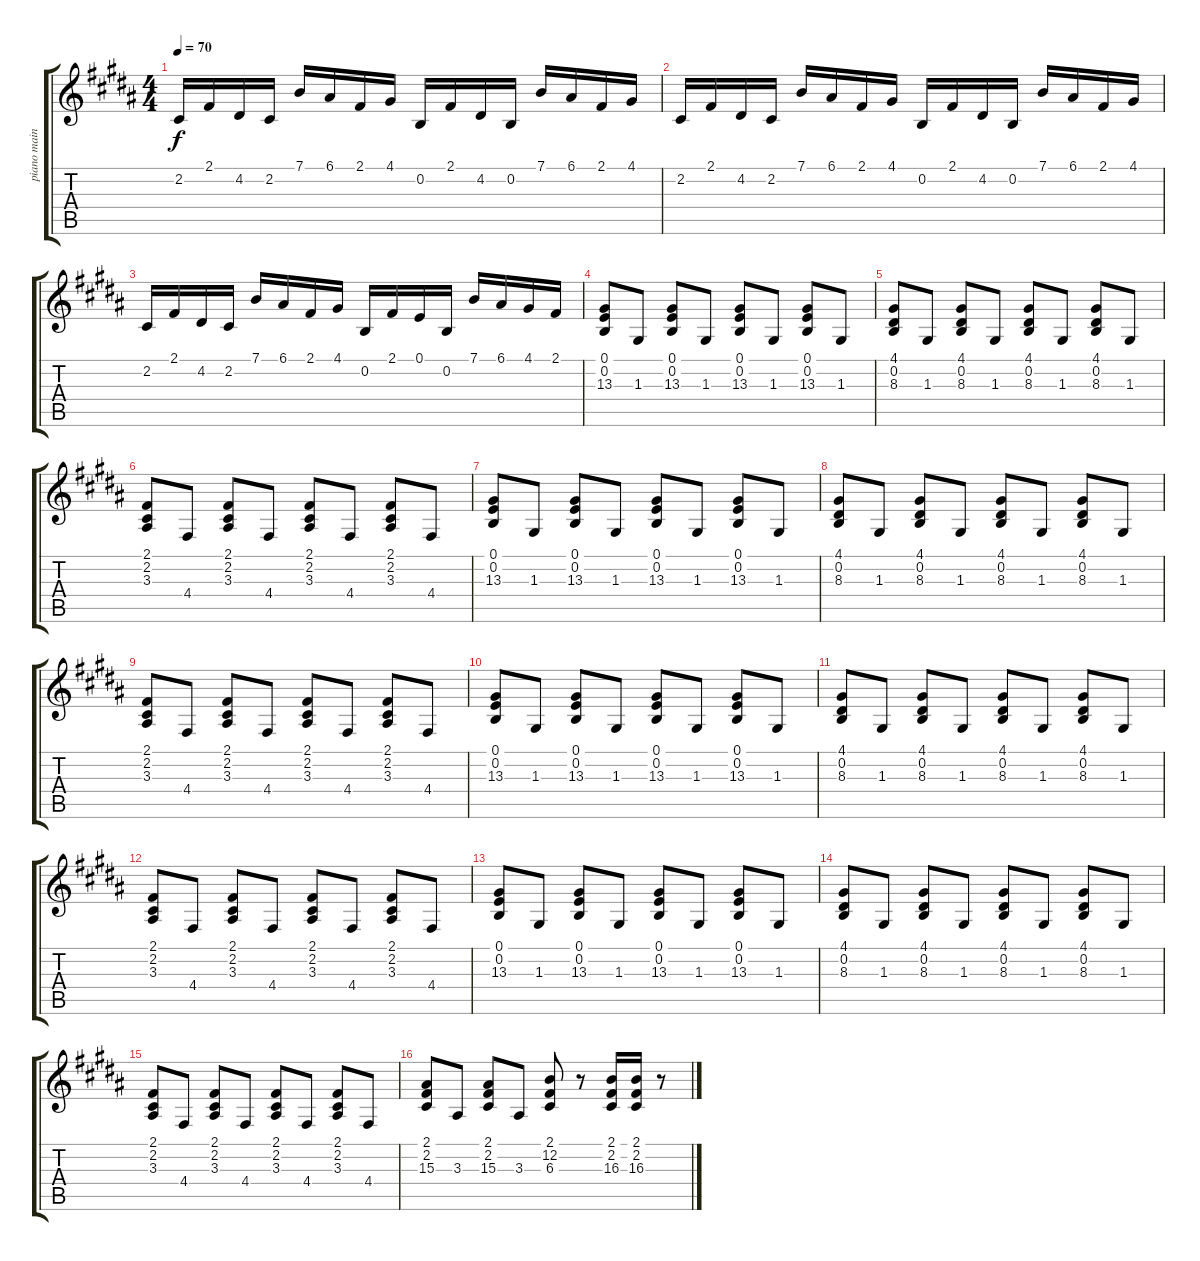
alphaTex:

\track ("piano main droite" "piano main") {instrument acousticgrandpiano}
\staff {score tabs}
\tuning (E4 B3 G3 D3 A2 E2) {hide}
\ts (4 4)
\tempo 70
\clef g2
\ks g#minor
2.2.16{dy f instrument acousticgrandpiano} 2.1.16 4.2.16 2.2.16 7.1.16 6.1.16 2.1.16 4.1.16 0.2.16 2.1.16 4.2.16 0.2.16 7.1.16 6.1.16 2.1.16 4.1.16 |
2.2.16 2.1.16 4.2.16 2.2.16 7.1.16 6.1.16 2.1.16 4.1.16 0.2.16 2.1.16 4.2.16 0.2.16 7.1.16 6.1.16 2.1.16 4.1.16 |
2.2.16 2.1.16 4.2.16 2.2.16 7.1.16 6.1.16 2.1.16 4.1.16 0.2.16 2.1.16 0.1.16 0.2.16 7.1.16 6.1.16 4.1.16 2.1.16 |
(0.1 0.2 13.3).8 1.3.8 (0.1 0.2 13.3).8 1.3.8 (0.1 0.2 13.3).8 1.3.8 (0.1 0.2 13.3).8 1.3.8 |
(4.1 0.2 8.3).8 1.3.8 (4.1 0.2 8.3).8 1.3.8 (4.1 0.2 8.3).8 1.3.8 (4.1 0.2 8.3).8 1.3.8 |
(2.1 2.2 3.3).8 4.4.8 (2.1 2.2 3.3).8 4.4.8 (2.1 2.2 3.3).8 4.4.8 (2.1 2.2 3.3).8 4.4.8 |
(0.1 0.2 13.3).8 1.3.8 (0.1 0.2 13.3).8 1.3.8 (0.1 0.2 13.3).8 1.3.8 (0.1 0.2 13.3).8 1.3.8 |
(4.1 0.2 8.3).8 1.3.8 (4.1 0.2 8.3).8 1.3.8 (4.1 0.2 8.3).8 1.3.8 (4.1 0.2 8.3).8 1.3.8 |
(2.1 2.2 3.3).8 4.4.8 (2.1 2.2 3.3).8 4.4.8 (2.1 2.2 3.3).8 4.4.8 (2.1 2.2 3.3).8 4.4.8 |
(0.1 0.2 13.3).8 1.3.8 (0.1 0.2 13.3).8 1.3.8 (0.1 0.2 13.3).8 1.3.8 (0.1 0.2 13.3).8 1.3.8 |
(4.1 0.2 8.3).8 1.3.8 (4.1 0.2 8.3).8 1.3.8 (4.1 0.2 8.3).8 1.3.8 (4.1 0.2 8.3).8 1.3.8 |
(2.1 2.2 3.3).8 4.4.8 (2.1 2.2 3.3).8 4.4.8 (2.1 2.2 3.3).8 4.4.8 (2.1 2.2 3.3).8 4.4.8 |
(0.1 0.2 13.3).8 1.3.8 (0.1 0.2 13.3).8 1.3.8 (0.1 0.2 13.3).8 1.3.8 (0.1 0.2 13.3).8 1.3.8 |
(4.1 0.2 8.3).8 1.3.8 (4.1 0.2 8.3).8 1.3.8 (4.1 0.2 8.3).8 1.3.8 (4.1 0.2 8.3).8 1.3.8 |
(2.1 2.2 3.3).8 4.4.8 (2.1 2.2 3.3).8 4.4.8 (2.1 2.2 3.3).8 4.4.8 (2.1 2.2 3.3).8 4.4.8 |
(2.1 2.2 15.3).8 3.3.8 (2.1 2.2 15.3).8 3.3.8 (2.1 12.2 6.3).8{volume 8} r.8 (2.1 2.2 16.3).16 (2.1 2.2 16.3).16 r.8
